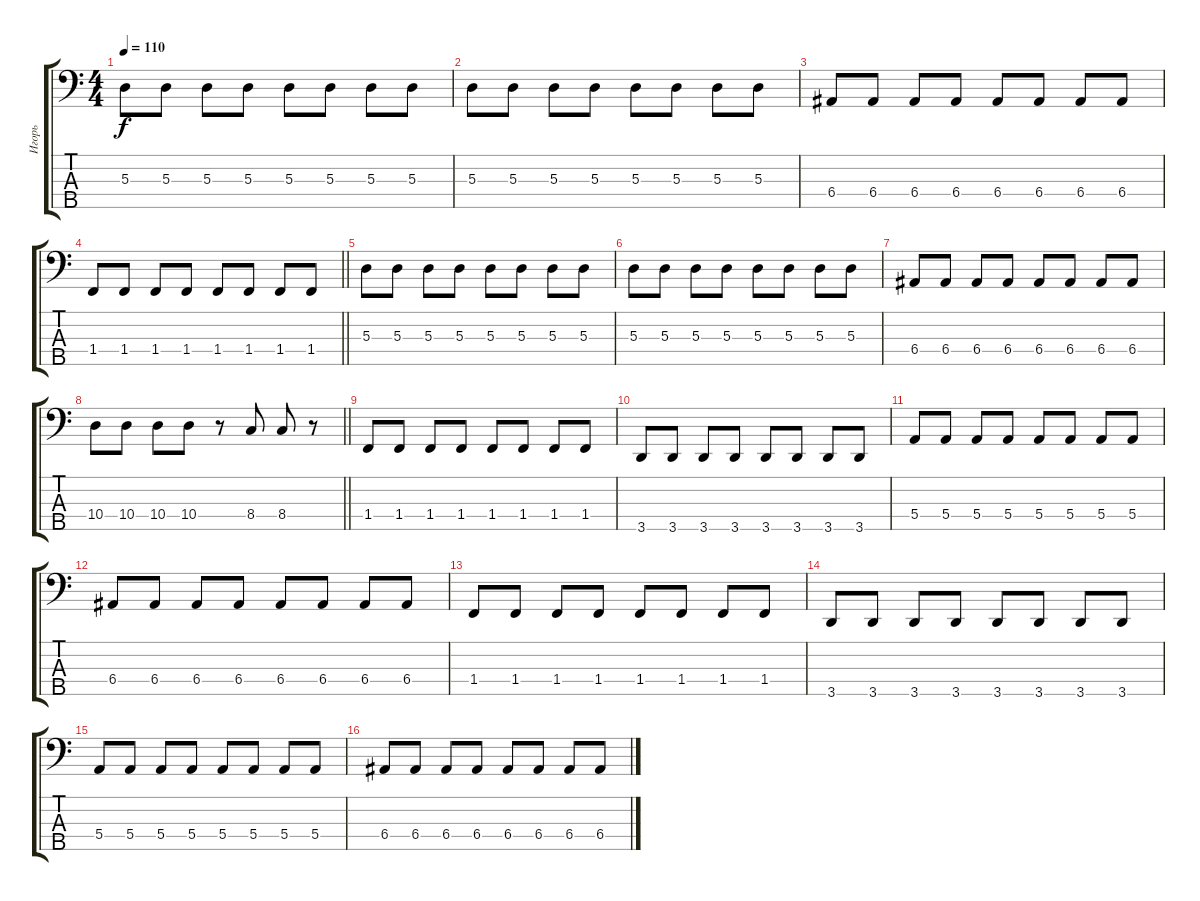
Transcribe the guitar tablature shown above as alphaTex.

\track ("Игорь" "Игорь") {instrument electricbassfinger}
\staff {score tabs}
\tuning (G2 D2 A1 E1 B0) {hide}
\ts (4 4)
\tempo 110
\clef f4
\ks c
5.3.8{dy f} 5.3.8 5.3.8 5.3.8 5.3.8 5.3.8 5.3.8 5.3.8 |
5.3.8 5.3.8 5.3.8 5.3.8 5.3.8 5.3.8 5.3.8 5.3.8 |
6.4.8 6.4.8 6.4.8 6.4.8 6.4.8 6.4.8 6.4.8 6.4.8 |
\barLineRight lightlight
1.4.8 1.4.8 1.4.8 1.4.8 1.4.8 1.4.8 1.4.8 1.4.8 |
5.3.8 5.3.8 5.3.8 5.3.8 5.3.8 5.3.8 5.3.8 5.3.8 |
5.3.8 5.3.8 5.3.8 5.3.8 5.3.8 5.3.8 5.3.8 5.3.8 |
6.4.8 6.4.8 6.4.8 6.4.8 6.4.8 6.4.8 6.4.8 6.4.8 |
\barLineRight lightlight
10.4.8 10.4.8 10.4.8 10.4.8 r.8 8.4.8 8.4.8 r.8 |
1.4.8 1.4.8 1.4.8 1.4.8 1.4.8 1.4.8 1.4.8 1.4.8 |
3.5.8 3.5.8 3.5.8 3.5.8 3.5.8 3.5.8 3.5.8 3.5.8 |
5.4.8 5.4.8 5.4.8 5.4.8 5.4.8 5.4.8 5.4.8 5.4.8 |
6.4.8 6.4.8 6.4.8 6.4.8 6.4.8 6.4.8 6.4.8 6.4.8 |
1.4.8 1.4.8 1.4.8 1.4.8 1.4.8 1.4.8 1.4.8 1.4.8 |
3.5.8 3.5.8 3.5.8 3.5.8 3.5.8 3.5.8 3.5.8 3.5.8 |
5.4.8 5.4.8 5.4.8 5.4.8 5.4.8 5.4.8 5.4.8 5.4.8 |
6.4.8 6.4.8 6.4.8 6.4.8 6.4.8 6.4.8 6.4.8 6.4.8
